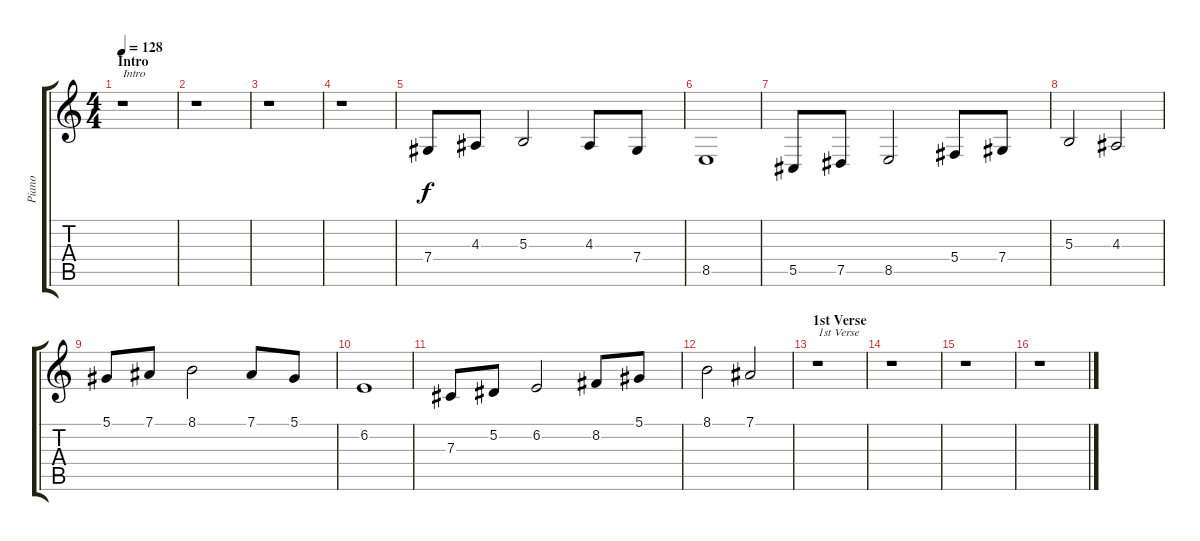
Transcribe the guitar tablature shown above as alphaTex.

\track ("Piano" "Piano") {instrument acousticgrandpiano}
\staff {score tabs}
\tuning (Eb4 Bb3 Gb3 Db3 Ab2 Eb2) {hide}
\ts (4 4)
\section ("" "Intro")
\tempo 128
\clef g2
\ks c
r.1{txt "Intro" dy f instrument acousticgrandpiano} |
r.1 |
r.1 |
r.1 |
7.4.8 4.3.8 5.3.2 4.3.8 7.4.8 |
8.5.1 |
5.5.8 7.5.8 8.5.2 5.4.8 7.4.8 |
5.3.2 4.3.2 |
5.1.8 7.1.8 8.1.2 7.1.8 5.1.8 |
6.2.1 |
7.3.8 5.2.8 6.2.2 8.2.8 5.1.8 |
8.1.2 7.1.2 |
\section ("" "1st Verse")
r.1{txt "1st Verse"} |
r.1 |
r.1 |
r.1
